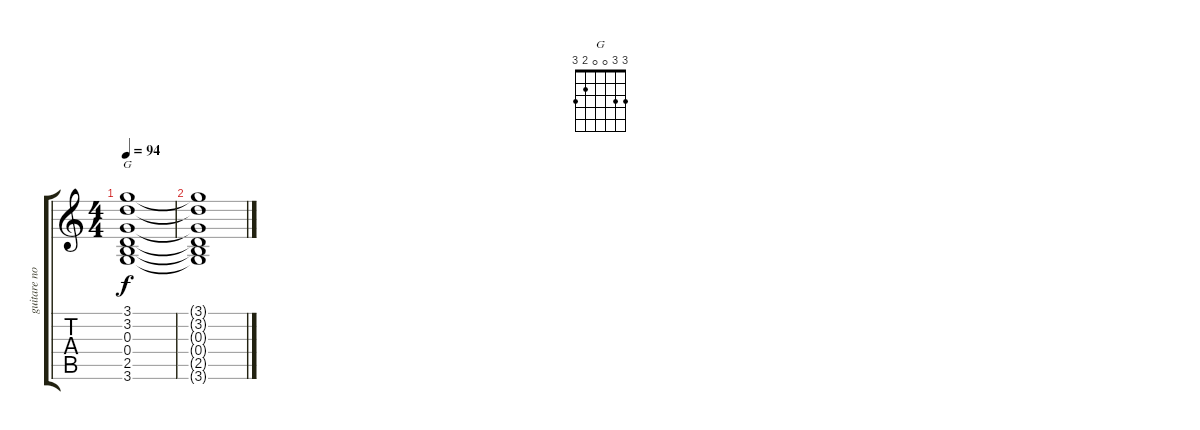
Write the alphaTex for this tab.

\track ("guitare normale" "guitare no") {instrument acousticguitarnylon}
\staff {score tabs}
\tuning (E4 B3 G3 D3 A2 E2) {hide}
\chord ("G" 3 3 0 0 2 3)
\ts (4 4)
\tempo 94
\clef g2
\ks c
(3.1 3.2 0.3 0.4 2.5 3.6).1{ch "G" dy f} |
(3.1{t} 3.2{t} 0.3{t} 0.4{t} 2.5{t} 3.6{t}).1
